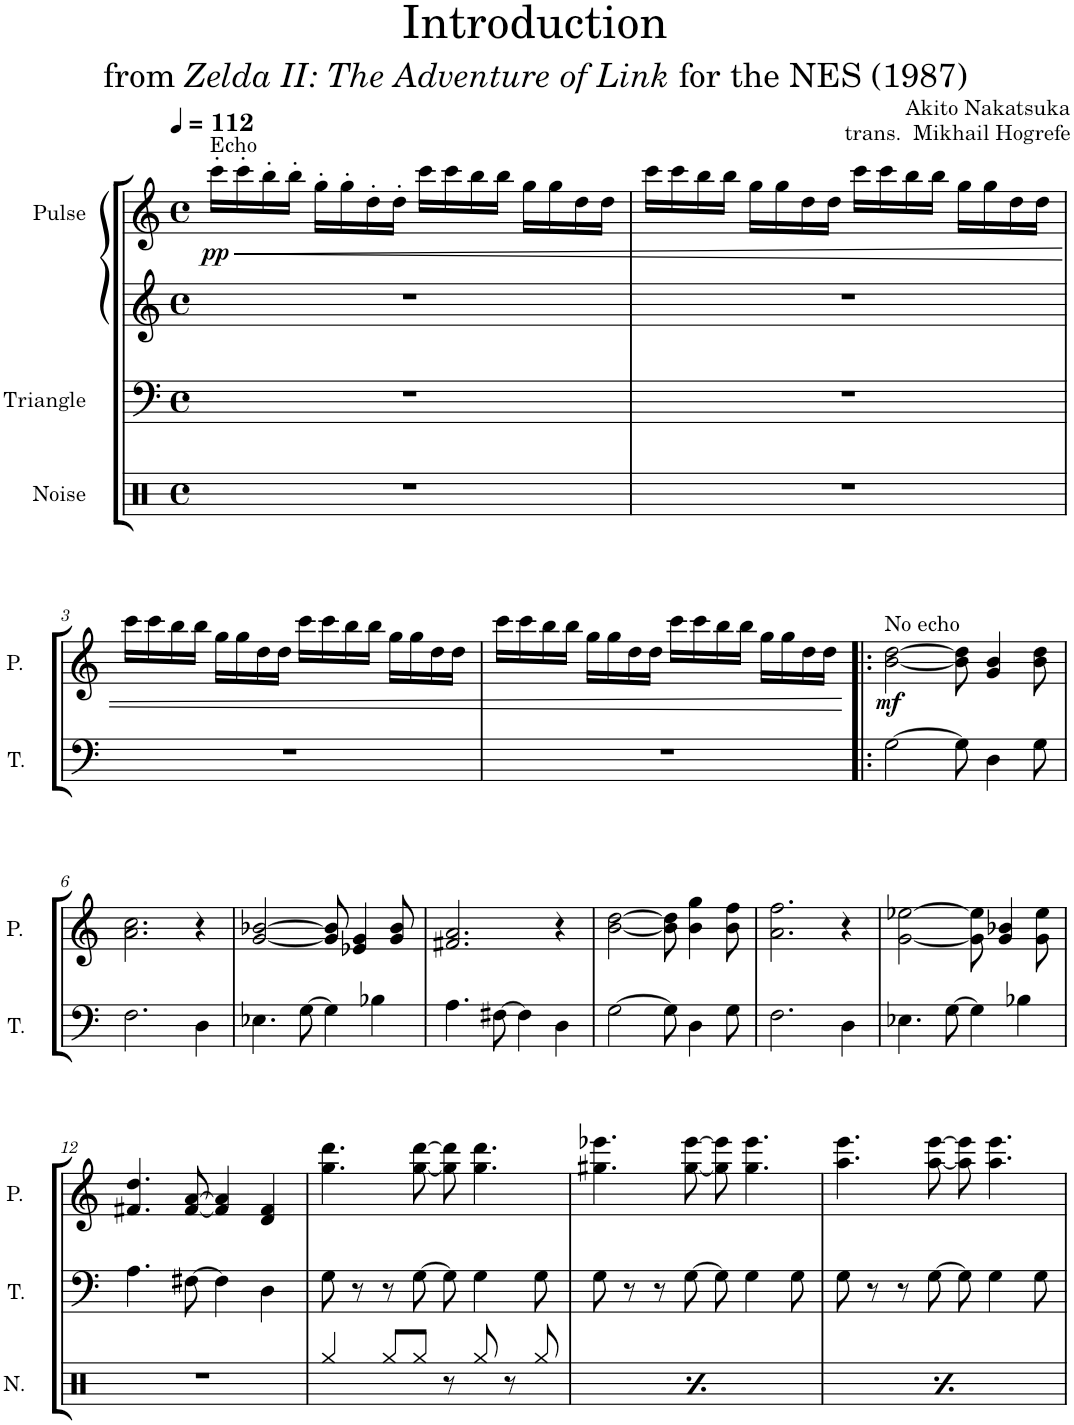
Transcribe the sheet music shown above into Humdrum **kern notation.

**kern	**kern	**kern	**kern	**dynam	**kern	**dynam
*part5	*part4	*part3	*part2	*part2	*part1	*part1
*staff5	*staff4	*staff3	*staff2	*staff2	*staff1	*staff1
*I"Noise	*I"Triangle	*I"Square Synthesizer	*I"Square Synthesizer	*	*I"Pulse	*
*I'N.	*I'T.	*	*	*	*I'P.	*
*	*	*	*stria5	*	*	*
*clefX	*clefF4	*clefG2	*clefG2	*	*clefG2	*
*k[]	*k[]	*k[]	*k[]	*	*k[]	*
*M4/4	*M4/4	*M4/4	*M4/4	*	*M4/4	*
*met(c)	*met(c)	*met(c)	*met(c)	*	*met(c)	*
*MM112	*MM112	*MM112	*MM112	*	*MM112	*
=1	=1	=1	=1	=1	=1	=1
!	!	!	!	!	!LO:TX:a:t=Echo	!
!	!	!	!	!LO:HP:b	!	!LO:HP:b
*	*	*	*^	*	*	*
!	!	!	!	!	!LO:DY:n=1:b	!	!LO:DY:n=1:b
1r	1r	1r	8ccc'\L	16r	< pp	16ccc'\LL	< pp
.	.	.	.	8ccc'\L	.	16ccc'\	.
.	.	.	8bb'\J	.	.	16bb'\	.
.	.	.	.	8bb'\J	.	16bb'\JJ	.
.	.	.	8gg'\L	.	.	16gg'\LL	.
.	.	.	.	8gg'\L	.	16gg'\	.
.	.	.	8dd'\J	.	.	16dd'\	.
.	.	.	.	16dd\Jk	.	16dd'\JJ	.
.	.	.	8ccc\L	16r	.	16ccc\LL	.
.	.	.	.	8ccc\L	.	16ccc\	.
.	.	.	8bb\J	.	.	16bb\	.
.	.	.	.	8bb\J	.	16bb\JJ	.
.	.	.	8gg\L	.	.	16gg\LL	.
.	.	.	.	8gg\L	.	16gg\	.
.	.	.	8dd\J	.	.	16dd\	.
.	.	.	.	16dd\Jk	.	16dd\JJ	.
=2	=2	=2	=2	=2	=2	=2	=2
1r	1r	1r	8ccc\L	16r	.	16ccc\LL	.
.	.	.	.	8ccc\L	.	16ccc\	.
.	.	.	8bb\J	.	.	16bb\	.
.	.	.	.	8bb\J	.	16bb\JJ	.
.	.	.	8gg\L	.	.	16gg\LL	.
.	.	.	.	8gg\L	.	16gg\	.
.	.	.	8dd\J	.	.	16dd\	.
.	.	.	.	16dd\Jk	.	16dd\JJ	.
.	.	.	8ccc\L	16r	.	16ccc\LL	.
.	.	.	.	8ccc\L	.	16ccc\	.
.	.	.	8bb\J	.	.	16bb\	.
.	.	.	.	8bb\J	.	16bb\JJ	.
.	.	.	8gg\L	.	.	16gg\LL	.
.	.	.	.	8gg\L	.	16gg\	.
.	.	.	8dd\J	.	.	16dd\	.
.	.	.	.	16dd\Jk	.	16dd\JJ	.
!!LO:LB:g=z
=3	=3	=3	=3	=3	=3	=3	=3
1r	1r	1r	8ccc\L	16r	.	16ccc\LL	.
.	.	.	.	8ccc\L	.	16ccc\	.
.	.	.	8bb\J	.	.	16bb\	.
.	.	.	.	8bb\J	.	16bb\JJ	.
.	.	.	8gg\L	.	.	16gg\LL	.
.	.	.	.	8gg\L	.	16gg\	.
.	.	.	8dd\J	.	.	16dd\	.
.	.	.	.	16dd\Jk	.	16dd\JJ	.
.	.	.	8ccc\L	16r	.	16ccc\LL	.
.	.	.	.	8ccc\L	.	16ccc\	.
.	.	.	8bb\J	.	.	16bb\	.
.	.	.	.	8bb\J	.	16bb\JJ	.
.	.	.	8gg\L	.	.	16gg\LL	.
.	.	.	.	8gg\L	.	16gg\	.
.	.	.	8dd\J	.	.	16dd\	.
.	.	.	.	16dd\Jk	.	16dd\JJ	.
=4	=4	=4	=4	=4	=4	=4	=4
1r	1r	1r	8ccc\L	16r	.	16ccc\LL	.
.	.	.	.	8ccc\L	.	16ccc\	.
.	.	.	8bb\J	.	.	16bb\	.
.	.	.	.	8bb\J	.	16bb\JJ	.
.	.	.	8gg\L	.	.	16gg\LL	.
.	.	.	.	8gg\L	.	16gg\	.
.	.	.	8dd\J	.	.	16dd\	.
.	.	.	.	16dd\Jk	.	16dd\JJ	.
.	.	.	8ccc\L	16r	.	16ccc\LL	.
.	.	.	.	8ccc\L	.	16ccc\	.
.	.	.	8bb\J	.	.	16bb\	.
.	.	.	.	8bb\J	.	16bb\JJ	.
.	.	.	8gg\L	.	.	16gg\LL	.
.	.	.	.	8gg\L	.	16gg\	.
.	.	.	8dd\J	.	.	16dd\	.
.	.	.	.	16dd\Jk	.	16dd\JJ	.
*	*	*	*v	*v	*	*	*
.	.	.	.	[	.	[
=5!|:	=5!|:	=5!|:	=5!|:	=5!|:	=5!|:	=5!|:
!	!	!	!	!	!LO:TX:a:t=No echo	!
!	!	!	!	!	!	!LO:DY:b
1r	[2G\	1r	1r	.	[2b\ [2dd\	mf
.	8G\]	.	.	.	8b\] 8dd\]	.
.	4D\	.	.	.	4g/ 4b/	.
.	8G\	.	.	.	8b\ 8dd\	.
!!LO:LB:g=z
=6	=6	=6	=6	=6	=6	=6
1r	2.F\	1r	1r	.	2.a\ 2.cc\	.
.	4D\	.	.	.	4r	.
=7	=7	=7	=7	=7	=7	=7
1r	4.E-X\	1r	1r	.	[2g/ [2b-X/	.
.	[8G\	.	.	.	.	.
.	4G\]	.	.	.	8g/] 8b-/]	.
.	.	.	.	.	4e-X/ 4g/	.
.	4B-X\	.	.	.	.	.
.	.	.	.	.	8g/ 8b-/	.
=8	=8	=8	=8	=8	=8	=8
1r	4.A\	1r	1r	.	2.f#X/ 2.a/	.
.	[8F#X\	.	.	.	.	.
.	4F#\]	.	.	.	.	.
.	4D\	.	.	.	4r	.
=9	=9	=9	=9	=9	=9	=9
1r	[2G\	1r	1r	.	[2b\ [2dd\	.
.	8G\]	.	.	.	8b\] 8dd\]	.
.	4D\	.	.	.	4b\ 4gg\	.
.	8G\	.	.	.	8b\ 8ff\	.
=10	=10	=10	=10	=10	=10	=10
1r	2.F\	1r	1r	.	2.a\ 2.ff\	.
.	4D\	.	.	.	4r	.
=11	=11	=11	=11	=11	=11	=11
1r	4.E-X\	1r	1r	.	[2g\ [2ee-X\	.
.	[8G\	.	.	.	.	.
.	4G\]	.	.	.	8g\] 8ee-\]	.
.	.	.	.	.	4g/ 4b-X/	.
.	4B-X\	.	.	.	.	.
.	.	.	.	.	8g\ 8ee-\	.
!!LO:LB:g=z
=12	=12	=12	=12	=12	=12	=12
1r	4.A\	1r	1r	.	4.f#X/ 4.dd/	.
.	[8F#X\	.	.	.	[8f#/ [8a/	.
.	4F#\]	.	.	.	4f#/] 4a/]	.
.	4D\	.	.	.	4d/ 4f#/	.
=13	=13	=13	=13	=13	=13	=13
4Rgg/	8G\	1r	1r	.	4.gg\ 4.ddd\	.
.	8r	.	.	.	.	.
8Rgg/L	8r	.	.	.	.	.
8Rgg/J	[8G\	.	.	.	[8gg\ [8ddd\	.
8r	8G\]	.	.	.	8gg\] 8ddd\]	.
8Rgg/	4G\	.	.	.	4.gg\ 4.ddd\	.
8r	.	.	.	.	.	.
8Rgg/	8G\	.	.	.	.	.
=14	=14	=14	=14	=14	=14	=14
4Rgg/	8G\	1r	1r	.	4.gg#X\ 4.eee-X\	.
.	8r	.	.	.	.	.
8Rgg/L	8r	.	.	.	.	.
8Rgg/J	[8G\	.	.	.	[8gg#\ [8eee-\	.
8r	8G\]	.	.	.	8gg#\] 8eee-\]	.
8Rgg/	4G\	.	.	.	4.gg#\ 4.eee-\	.
8r	.	.	.	.	.	.
8Rgg/	8G\	.	.	.	.	.
=15	=15	=15	=15	=15	=15	=15
4Rgg/	8G\	1r	1r	.	4.aa\ 4.eee\	.
.	8r	.	.	.	.	.
8Rgg/L	8r	.	.	.	.	.
8Rgg/J	[8G\	.	.	.	[8aa\ [8eee\	.
8r	8G\]	.	.	.	8aa\] 8eee\]	.
8Rgg/	4G\	.	.	.	4.aa\ 4.eee\	.
8r	.	.	.	.	.	.
8Rgg/	8G\	.	.	.	.	.
=	=	=	=	=	=	=
*-	*-	*-	*-	*-	*-	*-
